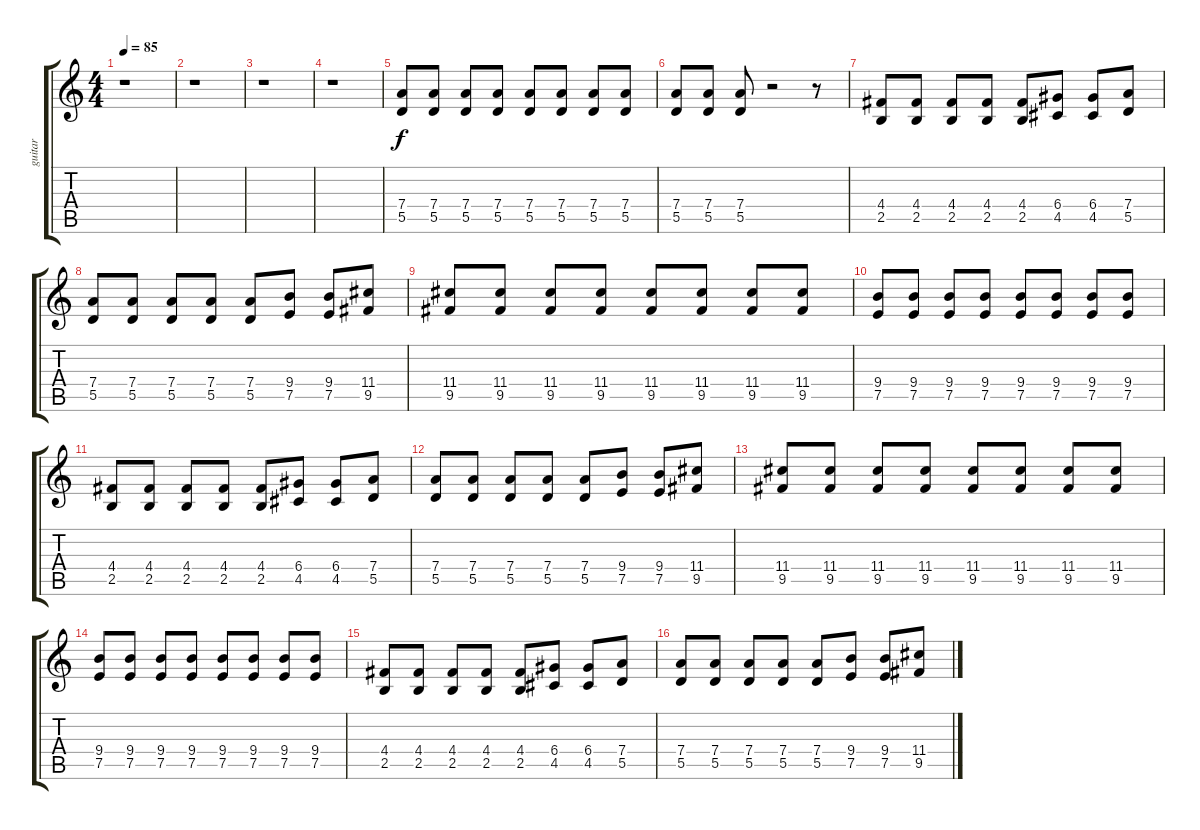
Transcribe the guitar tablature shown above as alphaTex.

\track ("guitar" "guitar") {instrument distortionguitar}
\staff {score tabs}
\tuning (E4 B3 G3 D3 A2 E2) {hide}
\ts (4 4)
\tempo 85
\clef g2
\ks c
r.1{dy f} |
r.1 |
r.1 |
r.1 |
(7.4 5.5).8 (7.4 5.5).8 (7.4 5.5).8 (7.4 5.5).8 (7.4 5.5).8 (7.4 5.5).8 (7.4 5.5).8 (7.4 5.5).8 |
(7.4 5.5).8 (7.4 5.5).8 (7.4 5.5).8 r.2 r.8 |
(4.4 2.5).8 (4.4 2.5).8 (4.4 2.5).8 (4.4 2.5).8 (4.4 2.5).8 (6.4 4.5).8 (6.4 4.5).8 (7.4 5.5).8 |
(7.4 5.5).8 (7.4 5.5).8 (7.4 5.5).8 (7.4 5.5).8 (7.4 5.5).8 (9.4 7.5).8 (9.4 7.5).8 (11.4 9.5).8 |
(11.4 9.5).8 (11.4 9.5).8 (11.4 9.5).8 (11.4 9.5).8 (11.4 9.5).8 (11.4 9.5).8 (11.4 9.5).8 (11.4 9.5).8 |
(9.4 7.5).8 (9.4 7.5).8 (9.4 7.5).8 (9.4 7.5).8 (9.4 7.5).8 (9.4 7.5).8 (9.4 7.5).8 (9.4 7.5).8 |
(4.4 2.5).8 (4.4 2.5).8 (4.4 2.5).8 (4.4 2.5).8 (4.4 2.5).8 (6.4 4.5).8 (6.4 4.5).8 (7.4 5.5).8 |
(7.4 5.5).8 (7.4 5.5).8 (7.4 5.5).8 (7.4 5.5).8 (7.4 5.5).8 (9.4 7.5).8 (9.4 7.5).8 (11.4 9.5).8 |
(11.4 9.5).8 (11.4 9.5).8 (11.4 9.5).8 (11.4 9.5).8 (11.4 9.5).8 (11.4 9.5).8 (11.4 9.5).8 (11.4 9.5).8 |
(9.4 7.5).8 (9.4 7.5).8 (9.4 7.5).8 (9.4 7.5).8 (9.4 7.5).8 (9.4 7.5).8 (9.4 7.5).8 (9.4 7.5).8 |
(4.4 2.5).8 (4.4 2.5).8 (4.4 2.5).8 (4.4 2.5).8 (4.4 2.5).8 (6.4 4.5).8 (6.4 4.5).8 (7.4 5.5).8 |
(7.4 5.5).8 (7.4 5.5).8 (7.4 5.5).8 (7.4 5.5).8 (7.4 5.5).8 (9.4 7.5).8 (9.4 7.5).8 (11.4 9.5).8
